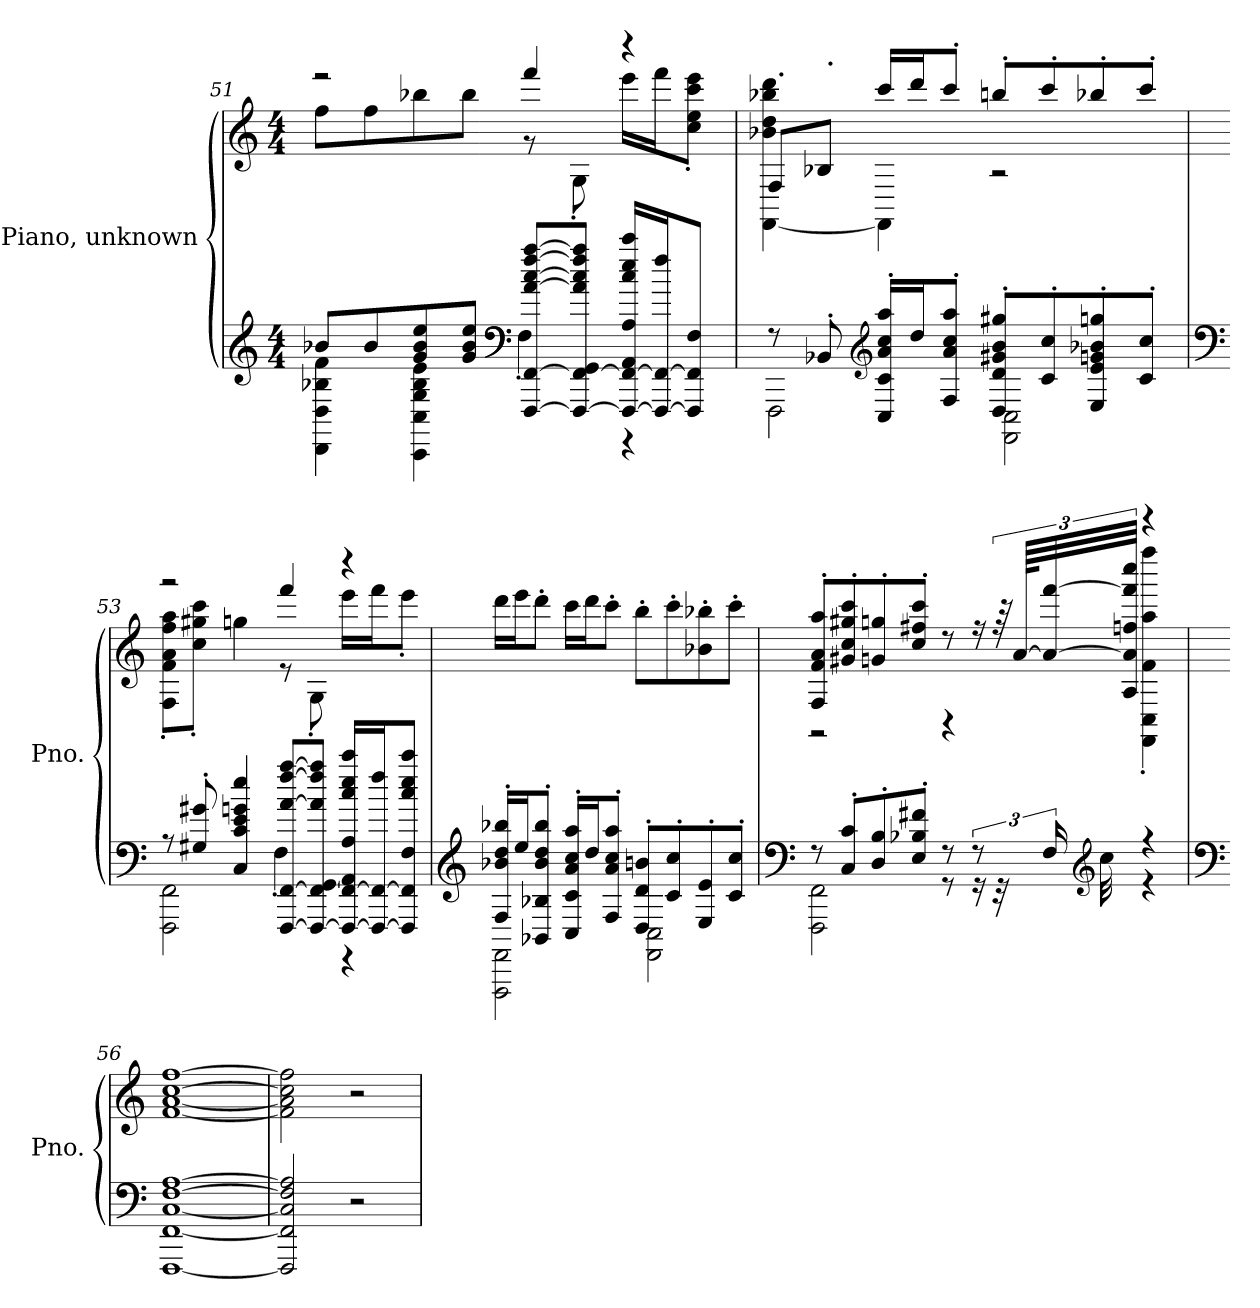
**kern	**kern
*part1	*part1
*staff2	*staff1
*I"Piano, unknown	*
*I'Pno.	*
!!LO:LB:g=z
*clefG2	*clefG2
*k[]	*k[]
*M4/4	*M4/4
=51	=51
*^	*^
8b-X/L	4DD\ 4D\ 4B-X\ 4f\	2r	8ff\L
8b-/	.	.	8ff\
8g/ 8b-/ 8ee/	4CC\ 4C\ 4G\ 4B-\ 4e\	.	8bb-X\
8g/ 8b-/ 8ee/J	.	.	8bb-\J
*clefF4	*	*	*
[8FFF/ [8FF/ [8a/ [8cc/ [8ff/ [8aa/L	4F'\	4fff/	8r
8FFF/_ 8FF/_ 8GG/ 8a/] 8cc/] 8ff/] 8aa/]J	.	.	8G'\
16FFF/_ 16FF/_ 16AA/ 16A/ 16cc/ 16ee/ 16ccc/LL	4r	4r	16eee\LL
16FFF/_ 16FF/_ 16ff/J	.	.	16fff\J
8FFF/] 8FF/] 8F/J	.	.	8cc\' 8ee\' 8ccc\' 8eee\'J
=52	=52	=52	=52
8r	2FFF\	8F'/L	[4FF\ 4b-X\ 4dd\ 4bb-X\ 4ddd\
8BB-X'/	.	8B-X'/J	.
*clefG2	*	*	*
16C/' 16c/' 16a/' 16cc/' 16aa/'LL	.	16ccc/LL	4FF\]
16dd/J	.	16ddd/J	.
8F/' 8a/' 8cc/' 8aa/'J	.	8ccc'/J	.
8D/' 8d/' 8g#X/' 8b/' 8gg#X/'L	2FF\ 2C\	8bbn'/L	2r
8c/' 8cc/'	.	8ccc'/	.
8E/' 8e/' 8gn/' 8b-X/' 8ggn/'	.	8bb-X'/	.
8c/' 8cc/'J	.	8ccc'/J	.
!!LO:LB:g=z	!!
=53	=53	=53	=53
*clefF4	*	*	*
8r	2FFF\ 2FF\	2r	8F\' 8f\' 8a\' 8ff\' 8aa\'L
8G#X/' 8g#X/'	.	.	8cc\' 8gg#X\' 8ccc\'J
4C/ 4c/ 4e/ 4gn/ 4ee/	.	.	4ggn\
[8FFF/ [8FF/ [8a/ [8ff/ [8aa/L	4F'\	4fff/	8r
8FFF/_ 8FF/_ 8GG/ 8a/] 8ff/] 8aa/]J	.	.	8G'\
16FFF/_ 16FF/_ 16AA/ 16A/ 16cc/ 16ee/ 16ccc/LL	4r	4r	16eee\LL
16FFF/_ 16FF/_ 16ff/J	.	.	16fff\J
8FFF/] 8FF/] 8F/ 8cc/ 8ee/ 8ccc/J	.	.	8eee'\J
*	*	*v	*v
=54	=54	=54
*clefG2	*	*
16F/' 16b-X/' 16dd/' 16bb-X/'LL	2FFF\ 2FF\	16ddd\LL
16ee/J	.	16eee\J
8BB-X/' 8B-X/' 8b-/' 8dd/' 8bb-/'J	.	8ddd'\J
16C/' 16c/' 16a/' 16cc/' 16aa/'LL	.	16ccc\LL
16dd/J	.	16ddd\J
8F/' 8a/' 8cc/' 8aa/'J	.	8ccc'\J
8D/' 8d/' 8bn/'L	2FF\ 2C\	8bb'\L
8c/' 8cc/'	.	8ccc'\
8E/' 8e/'	.	8b-X\' 8bb-X\'
8c/' 8cc/'J	.	8ccc'\J
!!LO:PB:g=z
=55	=55	=55
*clefF4	*	*
*	*	*^
8r	2FFF\ 2FF\	8F/' 8f/' 8a/' 8aa/'L	2r
8C/' 8c/'L	.	8g#X/' 8cc/' 8gg#X/' 8ccc/'	.
8D/' 8B/'	.	8gn/' 8ggn/'	.
8E/' 8B-X/' 8f#X/'J	.	8cc/' 8ff#X/' 8ccc/'J	.
8r	8r	8r	4r
12r	16r	16r	.
.	32r	96r	.
.	.	[96a/KLLL	.
24F/	.	48a/_ [48fff/	.
*clefG2	*	*	*
.	32cc\	.	.
.	.	48A/ 48a/] 48ffn/ 48fff/] 48cccc/JJJ	.
4r	4r	4r	4FF\' 4C\' 4f\' 4aa\' 4ffff\'
*v	*v	*	*
*	*v	*v
=56	=56
*clefF4	*
[1FFF [1FF [1C [1F [1A	[1f [1a [1cc [1ff
=57	=57
2FFF/] 2FF/] 2C/] 2F/] 2A/]	2f\] 2a\] 2cc\] 2ff\]
2r	2r
=	=
*-	*-
